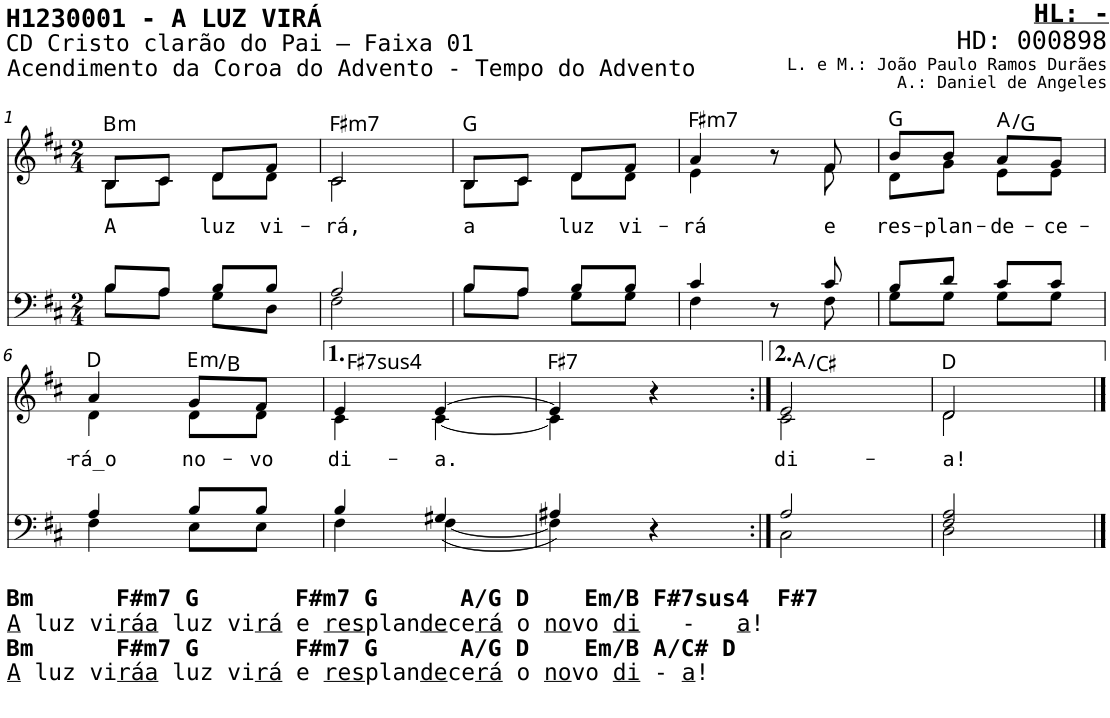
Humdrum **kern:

**kern	**kern	**text	**harte
*part2	*part1	*part1	*part1
*staff2	*staff1	*staff1	*
*I"Homens	*I"Voz	*	*
*	*I'V	*	*
*stria5	*stria5	*	*
*clefF4	*clefG2	*	*
*k[f#c#]	*k[f#c#]	*	*
*M2/4	*M2/4	*	*
=1	=1	=1	=1
*^	*	*	*
*	*^	*	*	*
!	!	!	!	!LO:LY:b	!LO:H:kt=m
*	*	*	*^	*	*
2ryy	8B/L	8B\L	8B/L	8B\L	A	B:min
.	8A/J	8A\J	8c#/J	8c#\J	.	.
!	!	!	!	!	!LO:LY:b	!
.	8B/L	8G\L	8d/L	8d\L	luz	.
!	!	!	!	!	!LO:LY:b	!
.	8B/J	8D\J	8f#/J	8d\J	vi-	.
=2	=2	=2	=2	=2	=2	=2
!	!	!	!	!	!LO:LY:b	!LO:H:kt=m7
2ryy	2A/	2F#\	2c#/	2c#\	-rá,	F#:min7
=3	=3	=3	=3	=3	=3	=3
!	!	!	!	!	!LO:LY:b	!
2ryy	8B/L	8B\L	8B/L	8B\L	a	G:maj
.	8A/J	8A\J	8c#/J	8c#\J	.	.
!	!	!	!	!	!LO:LY:b	!
.	8B/L	8G\L	8d/L	8d\L	luz	.
!	!	!	!	!	!LO:LY:b	!
.	8B/J	8G\J	8f#/J	8d\J	vi-	.
=4	=4	=4	=4	=4	=4	=4
!	!	!	!	!	!LO:LY:b	!LO:H:kt=m7
2ryy	4c#/	4F#\	4a/	4e\	-rá	F#:min7
.	8r	8r	8r	8r	.	.
!	!	!	!	!	!LO:LY:b	!
.	8c#/	8F#\	8f#/	8f#\	e	.
=5	=5	=5	=5	=5	=5	=5
!	!	!	!	!	!LO:LY:b	!
2ryy	8B/L	8G\L	8b/L	8d\L	res-	G:maj
!	!	!	!	!	!LO:LY:b	!
.	8d/J	8G\J	8b/J	8g\J	-plan-	.
!	!	!	!	!	!LO:LY:b	!
.	8c#/L	8G\L	8a/L	8e\L	-de-	A:maj/b7
!	!	!	!	!	!LO:LY:b	!
.	8c#/J	8G\J	8g/J	8e\J	-ce-	.
!!LO:LB:g=z	!!
=6	=6	=6	=6	=6	=6	=6
!LO:TX:b:B:t=Bm      F#m7 G       F#m7 G      A/G D    Em/B F#7sus4  F#7	!	!	!	!	!	!
!LO:TX:b:t=A	!	!	!	!	!	!
!LO:TX:b:t=luz vi	!	!	!	!	!	!
!LO:TX:b:t=ráa	!	!	!	!	!	!
!LO:TX:b:t=luz vi	!	!	!	!	!	!
!LO:TX:b:t=rá	!	!	!	!	!	!
!LO:TX:b:t=e	!	!	!	!	!	!
!LO:TX:b:t=res	!	!	!	!	!	!
!LO:TX:b:t=plan	!	!	!	!	!	!
!LO:TX:b:t=de	!	!	!	!	!	!
!LO:TX:b:t=ce	!	!	!	!	!	!
!LO:TX:b:t=rá	!	!	!	!	!	!
!LO:TX:b:t=o	!	!	!	!	!	!
!LO:TX:b:t=no	!	!	!	!	!	!
!LO:TX:b:t=vo	!	!	!	!	!	!
!LO:TX:b:t=di	!	!	!	!	!	!
!LO:TX:b:t=-	!	!	!	!	!	!
!LO:TX:b:t=a	!	!	!	!	!	!
!LO:TX:b:t=!	!	!	!	!	!	!
!LO:TX:b:B:t=Bm      F#m7 G       F#m7 G      A/G D    Em/B A/C# D	!	!	!	!	!	!
!LO:TX:b:t=A	!	!	!	!	!	!
!LO:TX:b:t=luz vi	!	!	!	!	!	!
!LO:TX:b:t=ráa	!	!	!	!	!	!
!LO:TX:b:t=luz vi	!	!	!	!	!	!
!LO:TX:b:t=rá	!	!	!	!	!	!
!LO:TX:b:t=e	!	!	!	!	!	!
!LO:TX:b:t=res	!	!	!	!	!	!
!LO:TX:b:t=plan	!	!	!	!	!	!
!LO:TX:b:t=de	!	!	!	!	!	!
!LO:TX:b:t=ce	!	!	!	!	!	!
!LO:TX:b:t=rá	!	!	!	!	!	!
!LO:TX:b:t=o	!	!	!	!	!	!
!LO:TX:b:t=no	!	!	!	!	!	!
!LO:TX:b:t=vo	!	!	!	!	!	!
!LO:TX:b:t=di	!	!	!	!	!	!
!LO:TX:b:t=-	!	!	!	!	!	!
!LO:TX:b:t=a	!	!	!	!	!	!
!LO:TX:b:t=!	!	!	!	!	!	!
!	!	!	!	!	!LO:LY:b	!
2ryy	4A/	4F#\	4a/	4d\	-rá_o	D:maj
!	!	!	!	!	!LO:LY:b	!LO:H:kt=m
.	8B/L	8E\L	8g/L	8d\L	no-	E:min/5
!	!	!	!	!	!LO:LY:b	!
.	8B/J	8E\J	8f#/J	8d\J	-vo	.
=7	=7	=7	=7	=7	=7	=7
!	!	!	!	!	!LO:LY:b	!LO:H:kt=74
2ryy	4B/	4F#\	4e/	4c#\	di-	F#:sus4(7)
!	!	!	!	!	!LO:LY:b	!
.	(4G#X/	[4F#\	[4e/	[4c#\	-a.	.
=8	=8	=8	=8	=8	=8	=8
!	!	!	!	!	!	!LO:H:kt=7
2ryy	4A#X/)	4F#\]	4e/]	4c#\]	.	F#:7
.	4r	4r	4r	4r	.	.
=9:|!	=9:|!	=9:|!	=9:|!	=9:|!	=9:|!	=9:|!
!	!	!	!	!	!LO:LY:b	!
2ryy	2A/	2C#\	2e/	2c#\	di-	A:maj/3
=10	=10	=10	=10	=10	=10	=10
!	!	!	!	!	!LO:LY:b	!
2ryy	2F#/ 2A/	2D\	2d/	2d\	-a!	D:maj
*v	*v	*v	*	*	*	*
*	*v	*v	*	*
==	==	==	==
*-	*-	*-	*-
